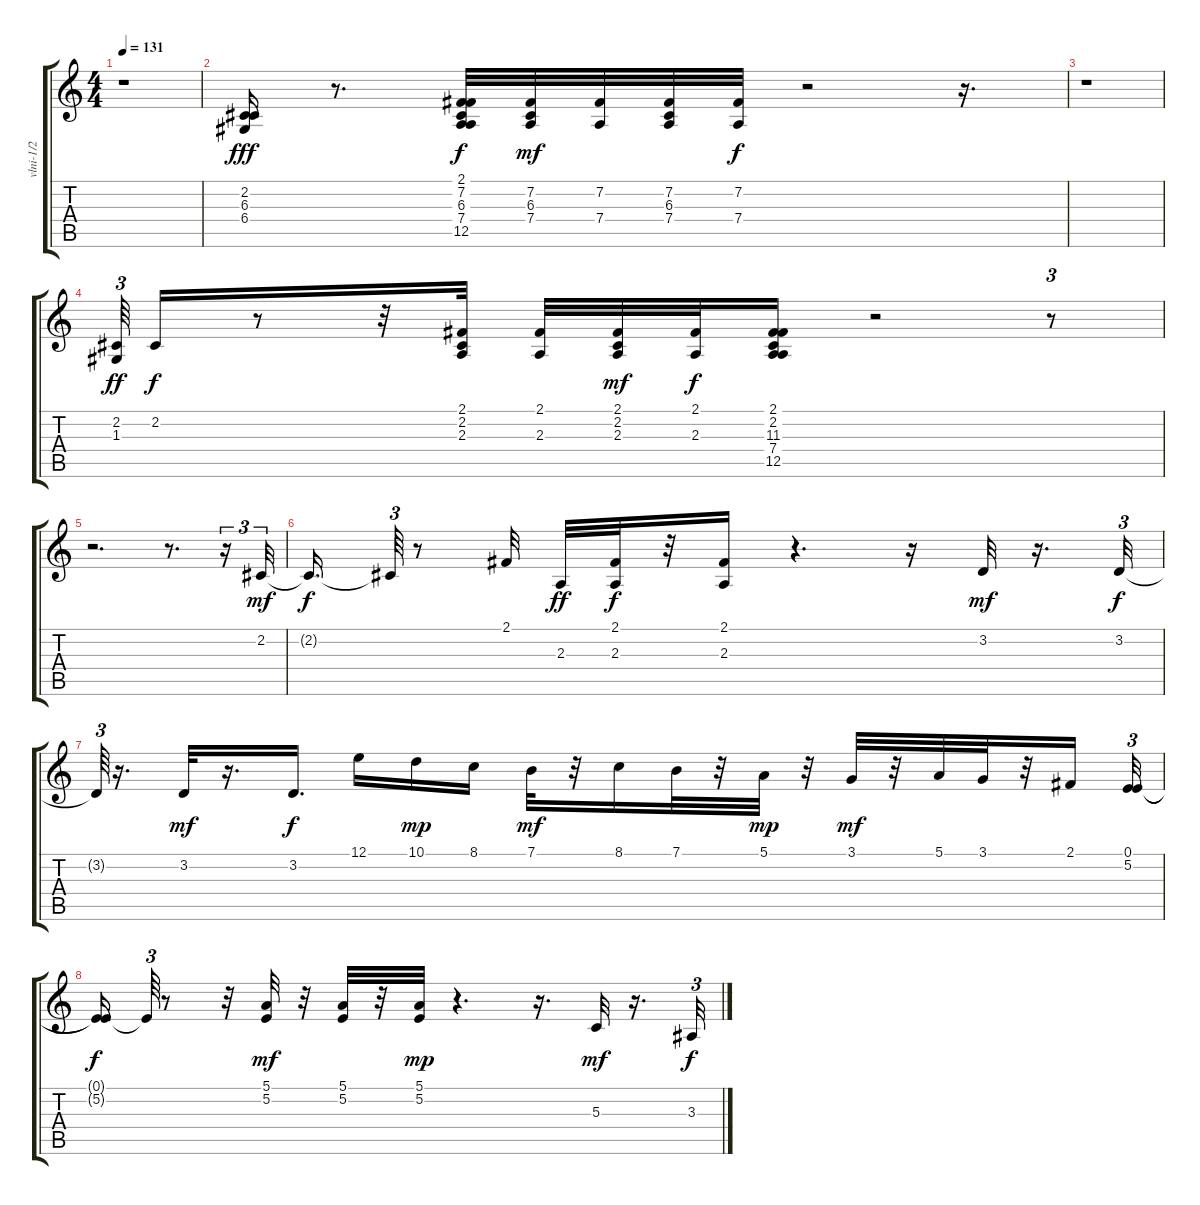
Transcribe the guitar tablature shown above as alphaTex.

\track ("vlni-1/2" "vlni-1/2") {instrument stringensemble2}
\staff {score tabs}
\tuning (E4 B3 G3 D3 A2 E2) {hide}
\ts (4 4)
\tempo 131
\clef g2
\ks c
r.1{dy mp} |
(2.2 6.3 6.4).16{dy fff} r.8{d} (2.1 7.2 6.3 7.4 12.5).32{dy f} (7.2 6.3 7.4).32{dy mf} (7.2 7.4).32 (7.2 6.3 7.4).32 (7.2 7.4).32{dy f} r.2 r.16{d} |
r.1 |
(2.2 1.3).64{tu (3 2) dy ff} 2.2.16{dy f} r.8 r.32 (2.1 2.2 2.3).32 (2.1 2.3).32 (2.1 2.2 2.3).32{dy mf} (2.1 2.3).32{dy f} (2.1 2.2 11.3 7.4 12.5).16 r.2 r.8{tu (3 2)} |
r.2{d} r.8{d} r.16{tu (3 2)} 2.2.32{tu (3 2) dy mf} |
2.2{t}.16{d dy f} 2.2{t}.64{tu (3 2)} r.8 2.1.32 2.3.32{dy ff} (2.1 2.3).32{dy f} r.32 (2.1 2.3).16 r.4{d} r.16 3.2.32{dy mf} r.16{d} 3.2.32{tu (3 2) dy f} |
3.2{t}.64{tu (3 2)} r.16{d} 3.2.32{dy mf} r.16{d} 3.2.16{d dy f} 12.1.16 10.1.16{dy mp} 8.1.16 7.1.32{dy mf} r.32 8.1.16 7.1.32 r.32 5.1.32{dy mp} r.32 3.1.32{dy mf} r.32 5.1.32 3.1.32 r.32 2.1.16 (0.1 5.2).32{tu (3 2)} |
(0.1{t} 5.2{t}).16{dy f} 5.2{t}.64{tu (3 2)} r.8 r.32 (5.1 5.2).32{dy mf} r.32 (5.1 5.2).32 r.32 (5.1 5.2).32{dy mp} r.4{d} r.16{d} 5.3.32{dy mf} r.16{d} 3.3.32{tu (3 2) dy f}
